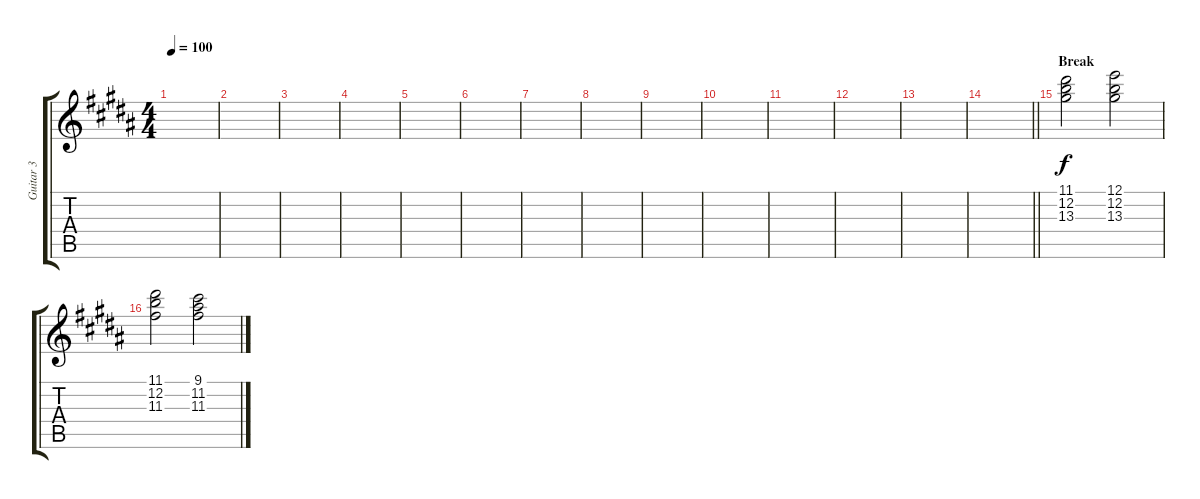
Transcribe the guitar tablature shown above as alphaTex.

\track ("Guitar 3" "Guitar 3") {instrument overdrivenguitar}
\staff {score tabs}
\tuning (E4 B3 G3 D3 A2 E2) {hide}
\ts (4 4)
\tempo 100
\clef g2
\ks b
|
|
|
|
|
|
|
|
|
|
|
|
|
\barLineRight lightlight
|
\section ("" "Break")
(11.1 12.2 13.3).2 (12.1 12.2 13.3).2 |
(11.1 12.2 11.3).2 (9.1 11.2 11.3).2
